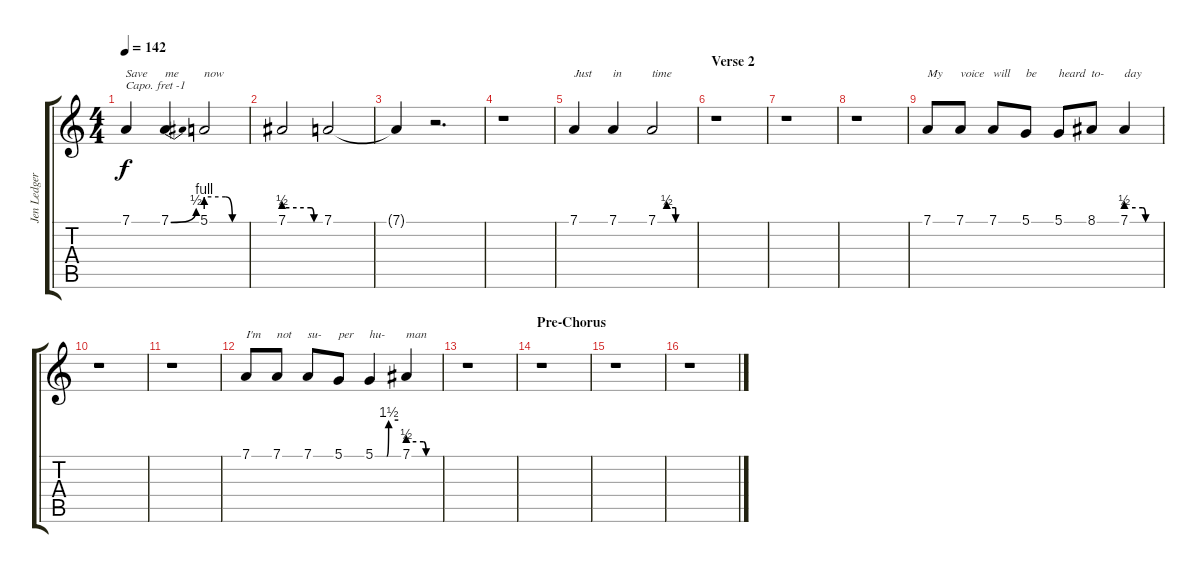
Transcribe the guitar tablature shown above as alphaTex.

\track ("Jen Ledger (Vocals)" "Jen Ledger") {instrument sopranosax}
\staff {score tabs}
\capo -1
\tuning (Eb4 Bb3 Gb3 Db3 Ab2 Db2) {hide}
\ts (4 4)
\tempo 142
\clef g2
\ks c
7.1.4{txt "Save" dy f} 7.1{be (bend 0 0 60 2)}.4{txt "me"} 5.1{be (custom 0 4 30 4 40 0 60 0)}.2{txt "now"} |
7.1{be (custom 0 2 45 2 50 0 60 0)}.2 7.1.2 |
7.1{t}.4 r.2{d} |
r.1 |
7.1.4{txt "Just"} 7.1.4{txt "in"} 7.1{be (custom 0 0 15 0 15 2 30 2 30 0 60 0)}.2{txt "time"} |
\section ("" "Verse 2")
r.1 |
r.1 |
r.1 |
7.1.8{txt "My"} 7.1.8{txt "voice"} 7.1.8{txt "will"} 5.1.8{txt "be"} 5.1.8{txt "heard"} 8.1.8{txt "to-"} 7.1{be (custom 0 2 30 2 35 0 60 0)}.4{txt "day"} |
r.1 |
r.1 |
7.1.8{txt "I'm"} 7.1.8{txt "not"} 7.1.8{txt "su-"} 5.1.8{txt "per"} 5.1{be (custom 0 0 30 0 35 6 60 6)}.4{txt "hu-"} 7.1{be (custom 0 2 30 2 35 0 60 0)}.4{txt "man"} |
r.1 |
\section ("" "Pre-Chorus")
r.1 |
r.1 |
r.1
